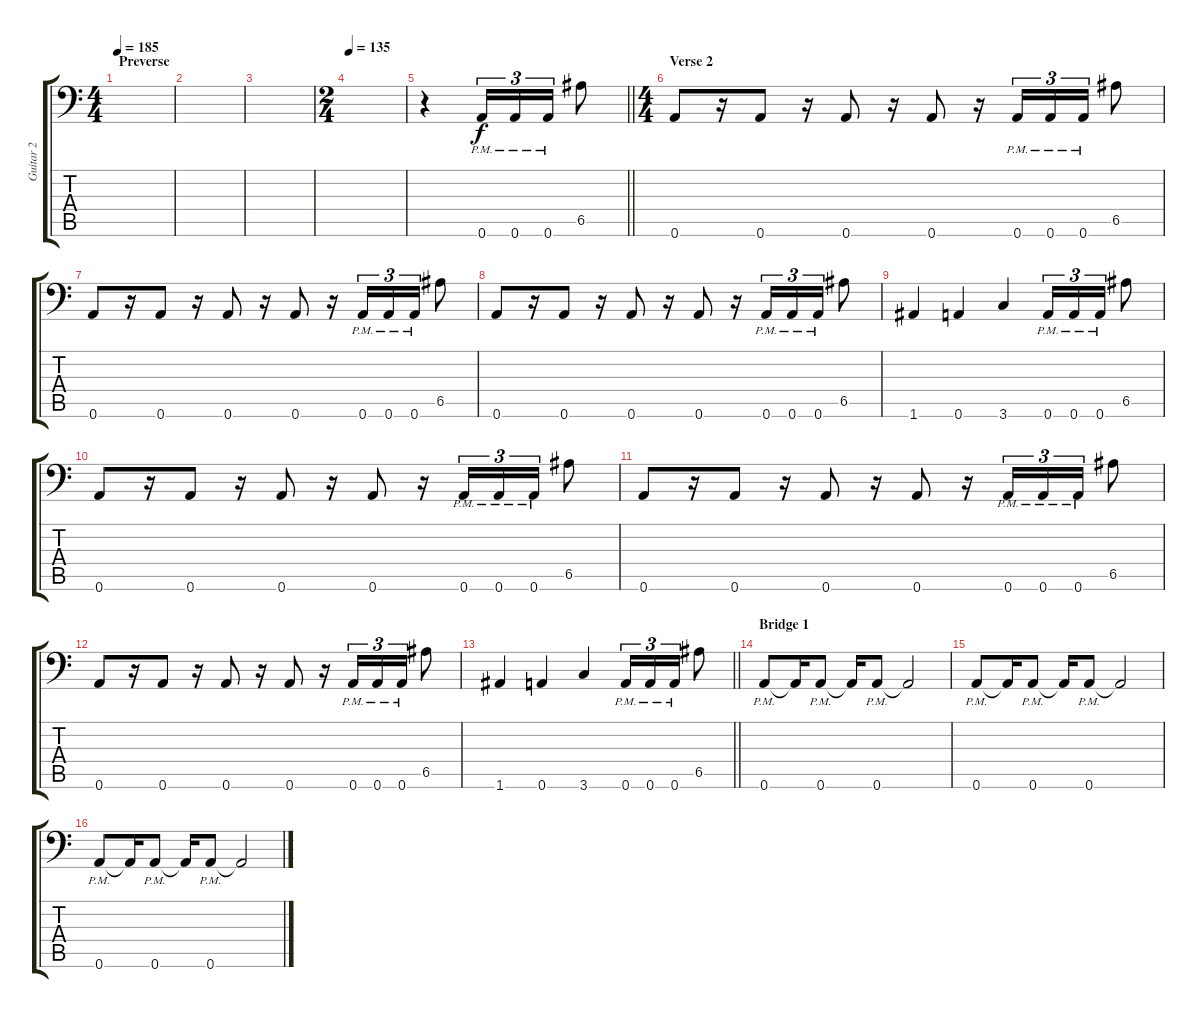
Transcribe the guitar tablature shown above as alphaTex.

\track ("Guitar 2" "Guitar 2") {instrument distortionguitar}
\staff {score tabs}
\tuning (B3 Gb3 D3 A2 E2 A1) {hide}
\ts (4 4)
\section ("" "Preverse")
\tempo 185
\clef f4
\ks c
|
|
|
\ts (2 4)
\tempo 135
|
\barLineRight lightlight
r.4 0.6{pm}.16{tu (3 2)} 0.6{pm}.16{tu (3 2)} 0.6{pm}.16{tu (3 2)} 6.5.8 |
\ts (4 4)
\section ("" "Verse 2")
0.6.8 r.16 0.6.8 r.16 0.6.8 r.16 0.6.8 r.16 0.6{pm}.16{tu (3 2)} 0.6{pm}.16{tu (3 2)} 0.6{pm}.16{tu (3 2)} 6.5.8 |
0.6.8 r.16 0.6.8 r.16 0.6.8 r.16 0.6.8 r.16 0.6{pm}.16{tu (3 2)} 0.6{pm}.16{tu (3 2)} 0.6{pm}.16{tu (3 2)} 6.5.8 |
0.6.8 r.16 0.6.8 r.16 0.6.8 r.16 0.6.8 r.16 0.6{pm}.16{tu (3 2)} 0.6{pm}.16{tu (3 2)} 0.6{pm}.16{tu (3 2)} 6.5.8 |
1.6.4 0.6.4 3.6.4 0.6{pm}.16{tu (3 2)} 0.6{pm}.16{tu (3 2)} 0.6{pm}.16{tu (3 2)} 6.5.8 |
0.6.8 r.16 0.6.8 r.16 0.6.8 r.16 0.6.8 r.16 0.6{pm}.16{tu (3 2)} 0.6{pm}.16{tu (3 2)} 0.6{pm}.16{tu (3 2)} 6.5.8 |
0.6.8 r.16 0.6.8 r.16 0.6.8 r.16 0.6.8 r.16 0.6{pm}.16{tu (3 2)} 0.6{pm}.16{tu (3 2)} 0.6{pm}.16{tu (3 2)} 6.5.8 |
0.6.8 r.16 0.6.8 r.16 0.6.8 r.16 0.6.8 r.16 0.6{pm}.16{tu (3 2)} 0.6{pm}.16{tu (3 2)} 0.6{pm}.16{tu (3 2)} 6.5.8 |
\barLineRight lightlight
1.6.4 0.6.4 3.6.4 0.6{pm}.16{tu (3 2)} 0.6{pm}.16{tu (3 2)} 0.6{pm}.16{tu (3 2)} 6.5.8 |
\section ("" "Bridge 1")
0.6{pm}.8 0.6{t}.16 0.6{pm}.8 0.6{t}.16 0.6{pm}.8 0.6{t}.2 |
0.6{pm}.8 0.6{t}.16 0.6{pm}.8 0.6{t}.16 0.6{pm}.8 0.6{t}.2 |
0.6{pm}.8 0.6{t}.16 0.6{pm}.8 0.6{t}.16 0.6{pm}.8 0.6{t}.2
